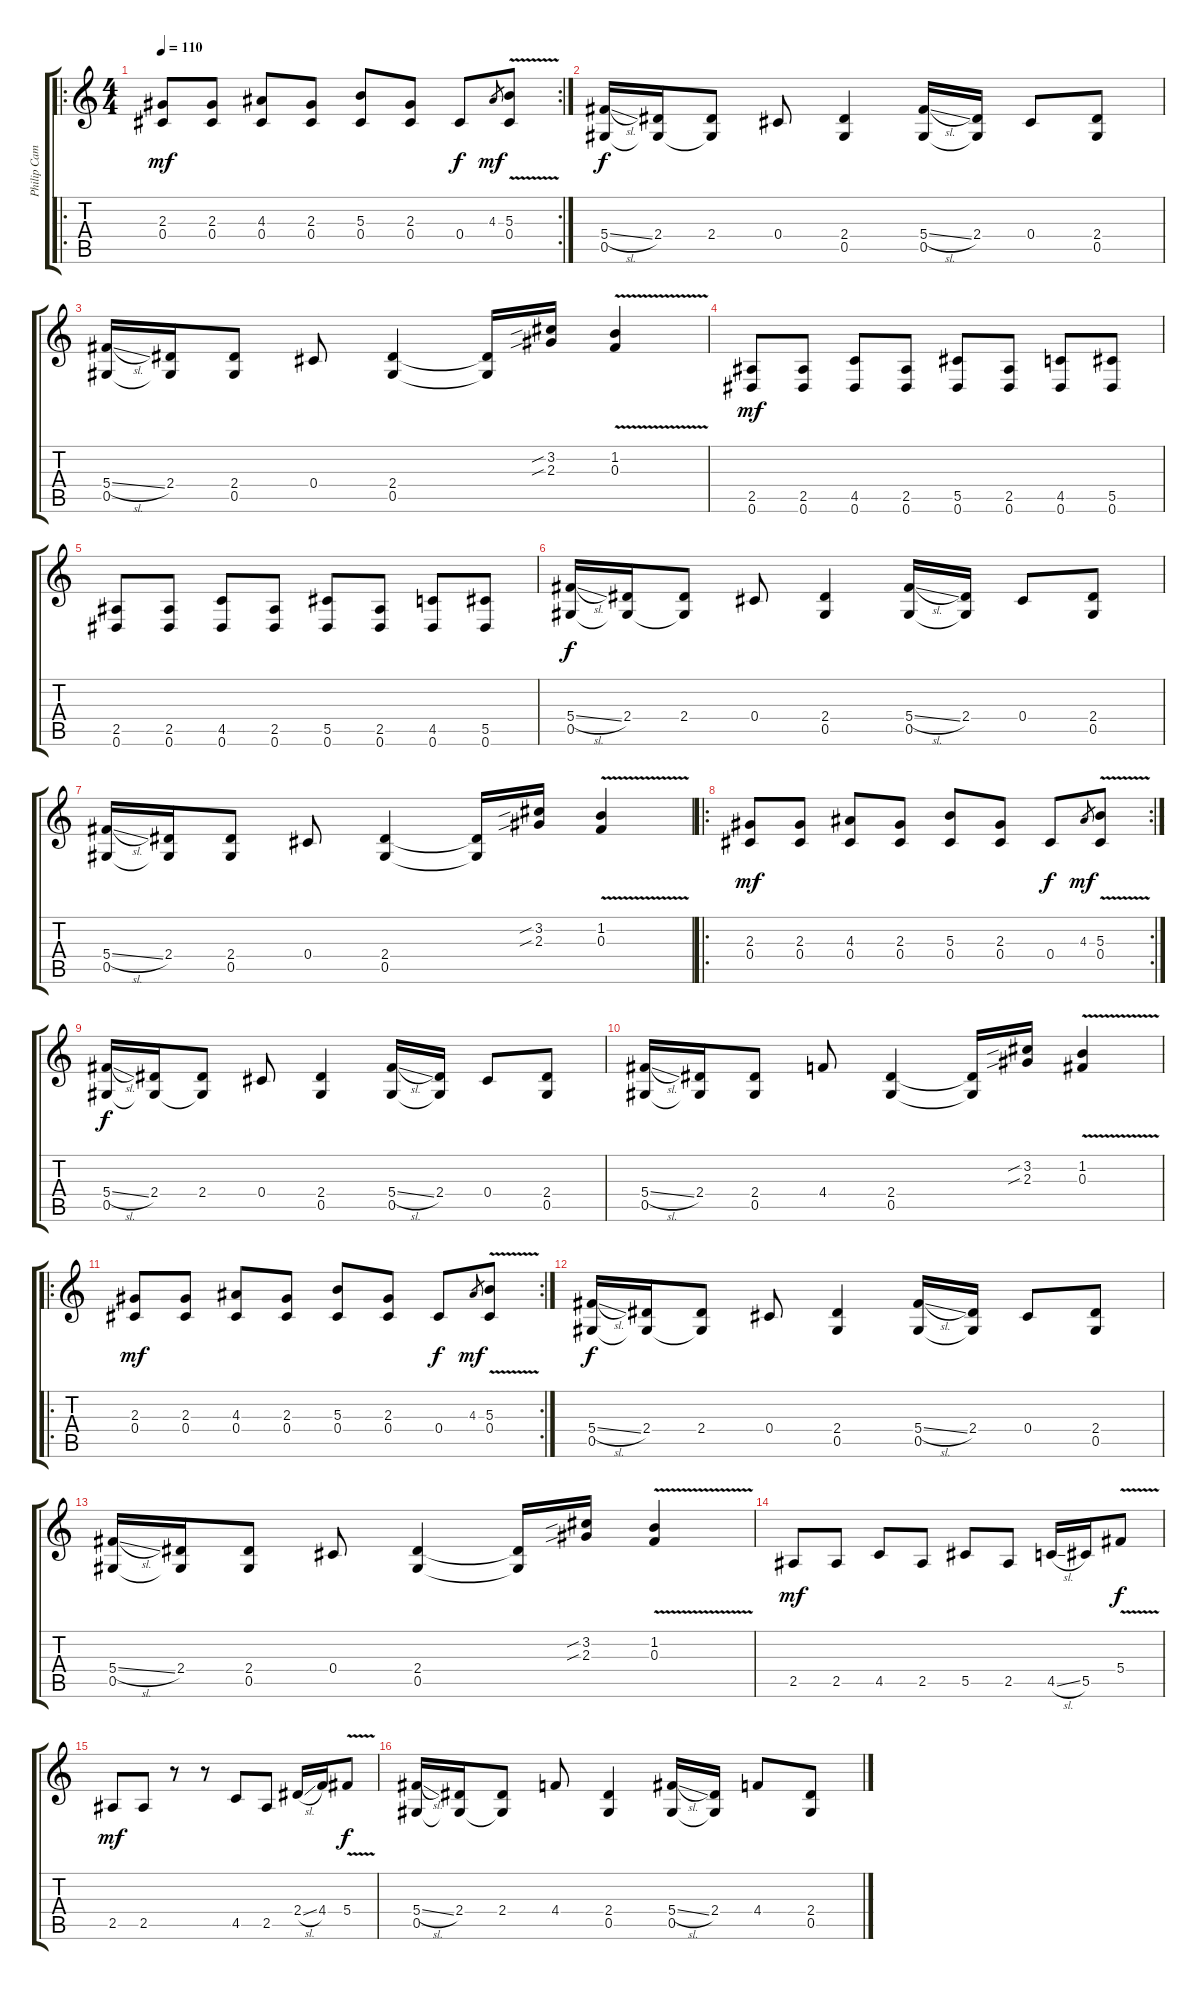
\track ("Philip Campbell" "Philip Cam") {instrument acousticguitarsteel}
\staff {score tabs}
\tuning (Eb4 Bb3 Gb3 Db3 Ab2 Eb2) {hide}
\ro
\rc 2
\ts (4 4)
\tempo 110
\clef g2
\ks c
(2.3 0.4).8{dy mf} (2.3 0.4).8 (4.3 0.4).8 (2.3 0.4).8 (5.3 0.4).8 (2.3 0.4).8 0.4.8{dy f} 4.3.8{gr dy mf} (5.3{v} 0.4).8 |
(5.4{sl} 0.5).16{dy f} (2.4 0.5{t}).16 (2.4 0.5{t}).8 0.4.8 (2.4 0.5).4 (5.4{sl} 0.5).16 (2.4 0.5{t}).16 0.4.8 (2.4 0.5).8 |
(5.4{sl} 0.5).16 (2.4 0.5{t}).16 (2.4 0.5).8 0.4.8 (2.4 0.5).4 (2.4{t} 0.5{t}).16 (3.2{sib} 2.3{sib}).16 (1.2{v} 0.3).4 |
(2.5 0.6).8{dy mf} (2.5 0.6).8 (4.5 0.6).8 (2.5 0.6).8 (5.5 0.6).8 (2.5 0.6).8 (4.5 0.6).8 (5.5 0.6).8 |
(2.5 0.6).8 (2.5 0.6).8 (4.5 0.6).8 (2.5 0.6).8 (5.5 0.6).8 (2.5 0.6).8 (4.5 0.6).8 (5.5 0.6).8 |
(5.4{sl} 0.5).16{dy f} (2.4 0.5{t}).16 (2.4 0.5{t}).8 0.4.8 (2.4 0.5).4 (5.4{sl} 0.5).16 (2.4 0.5{t}).16 0.4.8 (2.4 0.5).8 |
(5.4{sl} 0.5).16 (2.4 0.5{t}).16 (2.4 0.5).8 0.4.8 (2.4 0.5).4 (2.4{t} 0.5{t}).16 (3.2{sib} 2.3{sib}).16 (1.2{v} 0.3).4 |
\ro
\rc 2
(2.3 0.4).8{dy mf} (2.3 0.4).8 (4.3 0.4).8 (2.3 0.4).8 (5.3 0.4).8 (2.3 0.4).8 0.4.8{dy f} 4.3.8{gr dy mf} (5.3{v} 0.4).8 |
(5.4{sl} 0.5).16{dy f} (2.4 0.5{t}).16 (2.4 0.5{t}).8 0.4.8 (2.4 0.5).4 (5.4{sl} 0.5).16 (2.4 0.5{t}).16 0.4.8 (2.4 0.5).8 |
(5.4{sl} 0.5).16 (2.4 0.5{t}).16 (2.4 0.5).8 4.4.8 (2.4 0.5).4 (2.4{t} 0.5{t}).16 (3.2{sib} 2.3{sib}).16 (1.2{v} 0.3).4 |
\ro
\rc 2
(2.3 0.4).8{dy mf} (2.3 0.4).8 (4.3 0.4).8 (2.3 0.4).8 (5.3 0.4).8 (2.3 0.4).8 0.4.8{dy f} 4.3.8{gr dy mf} (5.3{v} 0.4).8 |
(5.4{sl} 0.5).16{dy f} (2.4 0.5{t}).16 (2.4 0.5{t}).8 0.4.8 (2.4 0.5).4 (5.4{sl} 0.5).16 (2.4 0.5{t}).16 0.4.8 (2.4 0.5).8 |
(5.4{sl} 0.5).16 (2.4 0.5{t}).16 (2.4 0.5).8 0.4.8 (2.4 0.5).4 (2.4{t} 0.5{t}).16 (3.2{sib} 2.3{sib}).16 (1.2{v} 0.3).4 |
2.5.8{dy mf} 2.5.8 4.5.8 2.5.8 5.5.8 2.5.8 4.5{sl}.16 5.5.16 5.4{v}.8{dy f} |
2.5.8{dy mf} 2.5.8 r.8 r.8 4.5.8 2.5.8 2.4{sl}.16 4.4.16 5.4{v}.8{dy f} |
(5.4{sl} 0.5).16 (2.4 0.5{t}).16 (2.4 0.5{t}).8 4.4.8 (2.4 0.5).4 (5.4{sl} 0.5).16 (2.4 0.5{t}).16 4.4.8 (2.4 0.5).8
